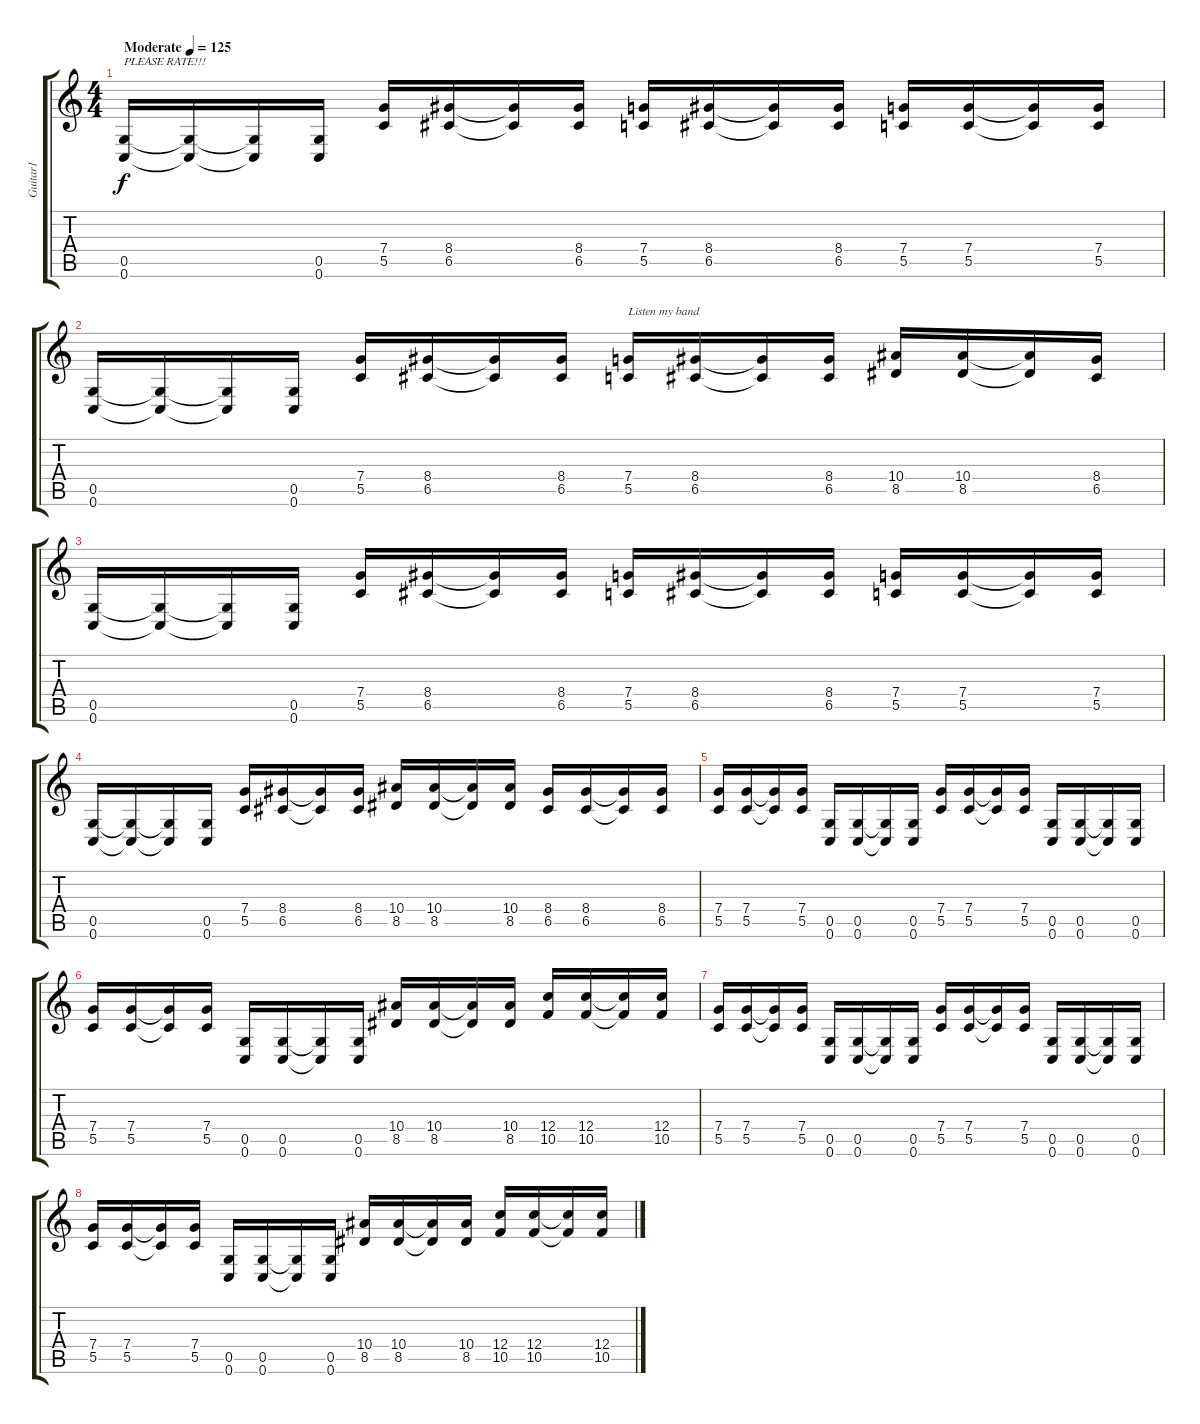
\track ("Guitar1" "Guitar1") {instrument distortionguitar}
\staff {score tabs}
\tuning (D4 A3 F3 C3 G2 C2) {hide}
\ts (4 4)
\tempo (125 "Moderate")
\clef g2
\ks c
(0.5 0.6).16{txt "PLEASE RATE!!!" dy f instrument distortionguitar} (0.5{t} 0.6{t}).16 (0.5{t} 0.6{t}).16 (0.5 0.6).16 (7.4 5.5).16 (8.4 6.5).16 (8.4{t} 6.5{t}).16 (8.4 6.5).16 (7.4 5.5).16 (8.4 6.5).16 (8.4{t} 6.5{t}).16 (8.4 6.5).16 (7.4 5.5).16 (7.4 5.5).16 (7.4{t} 5.5{t}).16 (7.4 5.5).16 |
(0.5 0.6).16 (0.5{t} 0.6{t}).16 (0.5{t} 0.6{t}).16 (0.5 0.6).16 (7.4 5.5).16 (8.4 6.5).16 (8.4{t} 6.5{t}).16 (8.4 6.5).16 (7.4 5.5).16{txt "Listen my band"} (8.4 6.5).16 (8.4{t} 6.5{t}).16 (8.4 6.5).16 (10.4 8.5).16 (10.4 8.5).16 (10.4{t} 8.5{t}).16 (8.4 6.5).16 |
(0.5 0.6).16 (0.5{t} 0.6{t}).16 (0.5{t} 0.6{t}).16 (0.5 0.6).16 (7.4 5.5).16 (8.4 6.5).16 (8.4{t} 6.5{t}).16 (8.4 6.5).16 (7.4 5.5).16 (8.4 6.5).16 (8.4{t} 6.5{t}).16 (8.4 6.5).16 (7.4 5.5).16 (7.4 5.5).16 (7.4{t} 5.5{t}).16 (7.4 5.5).16 |
(0.5 0.6).16 (0.5{t} 0.6{t}).16 (0.5{t} 0.6{t}).16 (0.5 0.6).16 (7.4 5.5).16 (8.4 6.5).16 (8.4{t} 6.5{t}).16 (8.4 6.5).16 (10.4 8.5).16 (10.4 8.5).16 (10.4{t} 8.5{t}).16 (10.4 8.5).16 (8.4 6.5).16 (8.4 6.5).16 (8.4{t} 6.5{t}).16 (8.4 6.5).16 |
(7.4 5.5).16 (7.4 5.5).16 (7.4{t} 5.5{t}).16 (7.4 5.5).16 (0.5 0.6).16 (0.5 0.6).16 (0.5{t} 0.6{t}).16 (0.5 0.6).16 (7.4 5.5).16 (7.4 5.5).16 (7.4{t} 5.5{t}).16 (7.4 5.5).16 (0.5 0.6).16 (0.5 0.6).16 (0.5{t} 0.6{t}).16 (0.5 0.6).16 |
(7.4 5.5).16 (7.4 5.5).16 (7.4{t} 5.5{t}).16 (7.4 5.5).16 (0.5 0.6).16 (0.5 0.6).16 (0.5{t} 0.6{t}).16 (0.5 0.6).16 (10.4 8.5).16 (10.4 8.5).16 (10.4{t} 8.5{t}).16 (10.4 8.5).16 (12.4 10.5).16 (12.4 10.5).16 (12.4{t} 10.5{t}).16 (12.4 10.5).16 |
(7.4 5.5).16 (7.4 5.5).16 (7.4{t} 5.5{t}).16 (7.4 5.5).16 (0.5 0.6).16 (0.5 0.6).16 (0.5{t} 0.6{t}).16 (0.5 0.6).16 (7.4 5.5).16 (7.4 5.5).16 (7.4{t} 5.5{t}).16 (7.4 5.5).16 (0.5 0.6).16 (0.5 0.6).16 (0.5{t} 0.6{t}).16 (0.5 0.6).16 |
(7.4 5.5).16 (7.4 5.5).16 (7.4{t} 5.5{t}).16 (7.4 5.5).16 (0.5 0.6).16 (0.5 0.6).16 (0.5{t} 0.6{t}).16 (0.5 0.6).16 (10.4 8.5).16 (10.4 8.5).16 (10.4{t} 8.5{t}).16 (10.4 8.5).16 (12.4 10.5).16 (12.4 10.5).16 (12.4{t} 10.5{t}).16 (12.4 10.5).16
